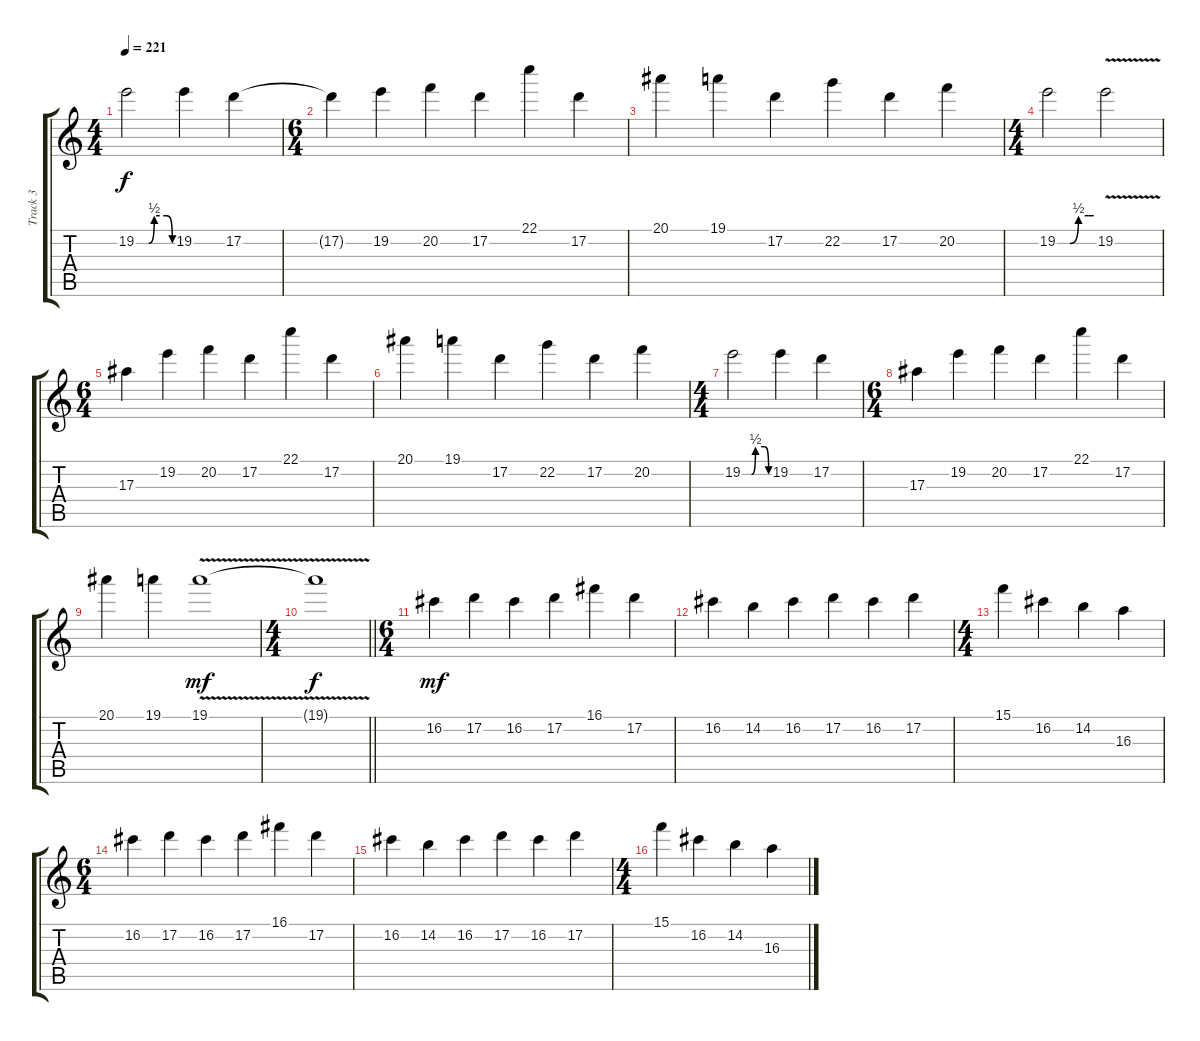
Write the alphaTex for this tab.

\track ("Track 3" "Track 3") {instrument distortionguitar}
\staff {score tabs}
\tuning (D4 A3 F3 C3 G2 D2) {hide}
\ts (4 4)
\tempo 221
\clef g2
\ks c
19.2{be (custom 0 0 15 0 21 0 30 2 51 2 60 0)}.2{dy f} 19.2.4 17.2.4 |
\ts (6 4)
17.2{t}.4 19.2.4 20.2.4 17.2.4 22.1.4 17.2.4 |
20.1.4 19.1.4 17.2.4 22.2.4 17.2.4 20.2.4 |
\ts (4 4)
19.2{be (custom 0 0 15 0 21 0 35 2 51 2 60 2)}.2 19.2{v}.2 |
\ts (6 4)
17.3.4 19.2.4 20.2.4 17.2.4 22.1.4 17.2.4 |
20.1.4 19.1.4 17.2.4 22.2.4 17.2.4 20.2.4 |
\ts (4 4)
19.2{be (custom 0 0 15 0 21 0 30 2 51 2 60 0)}.2 19.2.4 17.2.4 |
\ts (6 4)
17.3.4 19.2.4 20.2.4 17.2.4 22.1.4 17.2.4 |
20.1.4 19.1.4 19.1{v}.1{dy mf} |
\ts (4 4)
\barLineRight lightlight
19.1{v t}.1{dy f} |
\ts (6 4)
16.2.4{dy mf} 17.2.4 16.2.4 17.2.4 16.1.4 17.2.4 |
16.2.4 14.2.4 16.2.4 17.2.4 16.2.4 17.2.4 |
\ts (4 4)
15.1.4 16.2.4 14.2.4 16.3.4 |
\ts (6 4)
16.2.4 17.2.4 16.2.4 17.2.4 16.1.4 17.2.4 |
16.2.4 14.2.4 16.2.4 17.2.4 16.2.4 17.2.4 |
\ts (4 4)
15.1.4 16.2.4 14.2.4 16.3.4
